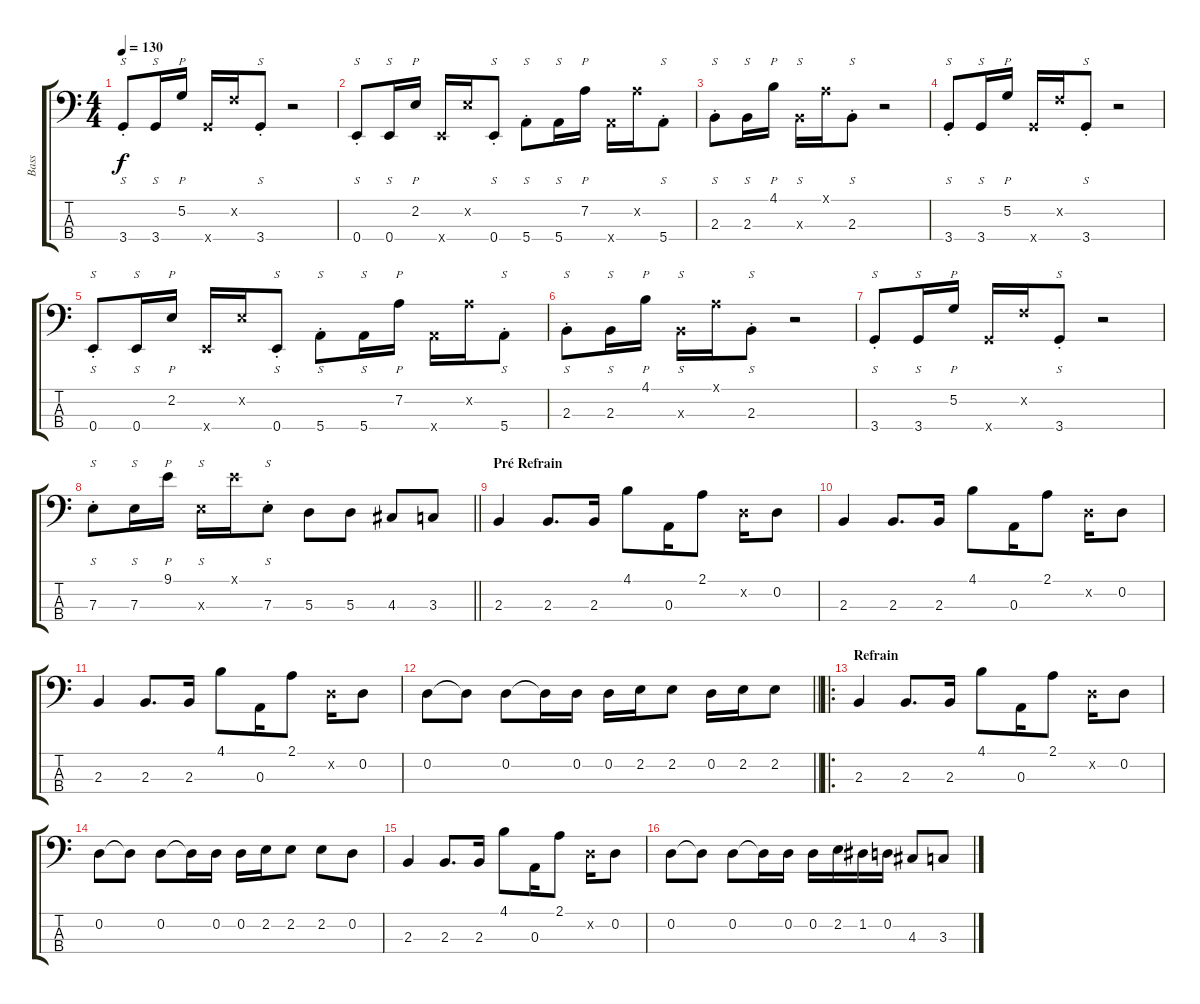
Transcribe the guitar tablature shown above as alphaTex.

\track ("Bass" "Bass") {instrument electricbassfinger}
\staff {score tabs}
\tuning (G2 D2 A1 E1) {hide}
\ts (4 4)
\tempo 130
\clef f4
\ks c
3.4{st}.8{s dy f} 3.4.16{s} 5.2.16{p} 3.4{x}.16 3.2{x}.16 3.4{st}.8{s} r.2 |
0.4{st}.8{s} 0.4.16{s} 2.2.16{p} 0.4{x}.16 2.2{x}.16 0.4{st}.8{s} 5.4{st}.8{s} 5.4.16{s} 7.2.16{p} 5.4{x}.16 7.2{x}.16 5.4{st}.8{s} |
2.3{st}.8{s} 2.3.16{s} 4.1.16{p} 2.3{x}.16{s} 2.1{x}.16 2.3{st}.8{s} r.2 |
3.4{st}.8{s} 3.4.16{s} 5.2.16{p} 3.4{x}.16 3.2{x}.16 3.4{st}.8{s} r.2 |
0.4{st}.8{s} 0.4.16{s} 2.2.16{p} 0.4{x}.16 2.2{x}.16 0.4{st}.8{s} 5.4{st}.8{s} 5.4.16{s} 7.2.16{p} 5.4{x}.16 7.2{x}.16 5.4{st}.8{s} |
2.3{st}.8{s} 2.3.16{s} 4.1.16{p} 2.3{x}.16{s} 2.1{x}.16 2.3{st}.8{s} r.2 |
3.4{st}.8{s} 3.4.16{s} 5.2.16{p} 3.4{x}.16 3.2{x}.16 3.4{st}.8{s} r.2 |
\barLineRight lightlight
7.3{st}.8{s} 7.3.16{s} 9.1.16{p} 7.3{x}.16{s} 9.1{x}.16 7.3{st}.8{s} 5.3.8 5.3.8 4.3.8 3.3.8 |
\section ("" "Pré Refrain")
2.3.4 2.3.8{d} 2.3.16 4.1.8 0.3.16 2.1.8 0.2{x}.16 0.2.8 |
2.3.4 2.3.8{d} 2.3.16 4.1.8 0.3.16 2.1.8 0.2{x}.16 0.2.8 |
2.3.4 2.3.8{d} 2.3.16 4.1.8 0.3.16 2.1.8 0.2{x}.16 0.2.8 |
\barLineRight lightlight
0.2.8 0.2{t}.8 0.2.8 0.2{t}.16 0.2.16 0.2.16{instrument electricbassfinger} 2.2.16 2.2.8 0.2.16 2.2.16 2.2.8 |
\ro
\section ("" "Refrain")
2.3.4 2.3.8{d} 2.3.16 4.1.8 0.3.16 2.1.8 0.2{x}.16 0.2.8 |
0.2.8 0.2{t}.8 0.2.8 0.2{t}.16 0.2.16 0.2.16 2.2.16 2.2.8 2.2.8 0.2.8 |
2.3.4 2.3.8{d} 2.3.16 4.1.8 0.3.16 2.1.8 0.2{x}.16 0.2.8 |
0.2.8 0.2{t}.8 0.2.8 0.2{t}.16 0.2.16 0.2.16 2.2.16 1.2.16 0.2.16 4.3.8 3.3.8
